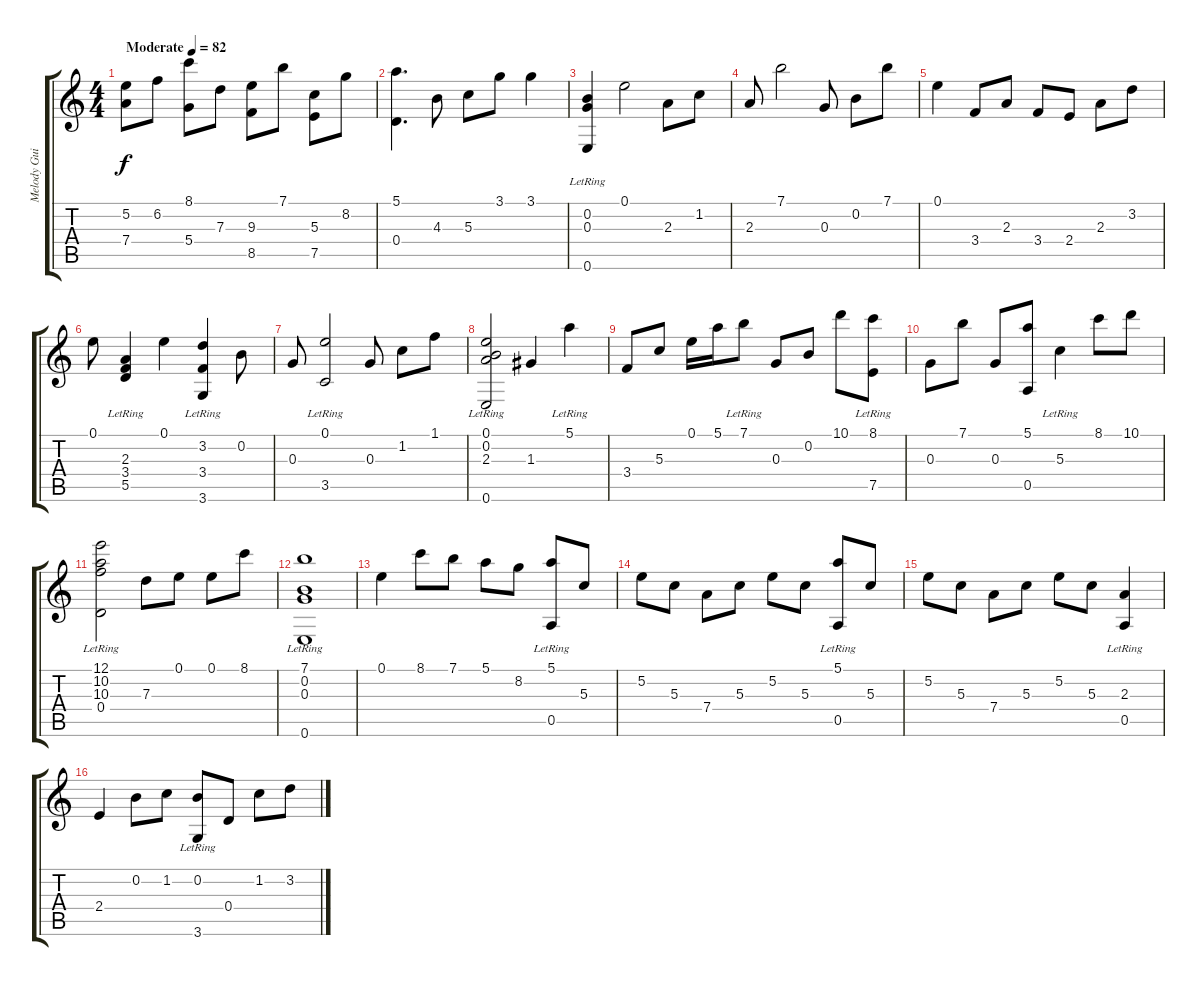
\track ("Melody Guitar" "Melody Gui") {instrument acousticguitarnylon}
\staff {score tabs}
\tuning (E4 B3 G3 D3 A2 E2) {hide}
\ts (4 4)
\tempo (82 "Moderate")
\clef g2
\ks c
(5.2 7.4).8{dy f instrument acousticguitarnylon} 6.2.8 (8.1 5.4).8 7.3.8 (9.3 8.5).8 7.1.8 (5.3 7.5).8 8.2.8 |
(5.1 0.4).4{d} 4.3.8 5.3.8 3.1.8 3.1.4 |
(0.2{lr} 0.3 0.6).4 0.1.2 2.3.8 1.2.8 |
2.3.8 7.1.2 0.3.8 0.2.8 7.1.8 |
0.1.4 3.4.8 2.3.8 3.4.8 2.4.8 2.3.8 3.2.8 |
0.1.8 (2.3{lr} 3.4 5.5).4 0.1.4 (3.2{lr} 3.4 3.6).4 0.2.8 |
0.3.8 (0.1{lr} 3.5).2 0.3.8 1.2.8 1.1.8 |
(0.1 0.2{lr} 2.3 0.6).2 1.3.4 5.1{lr}.4 |
3.4.8 5.3.8 0.1.16 5.1.16 7.1{lr}.8 0.3.8 0.2.8 10.1.8 (8.1{lr} 7.5).8 |
0.3.8 7.1.8 0.3.8 (5.1 0.5).8 5.3{lr}.4 8.1.8 10.1.8 |
(12.1{lr} 10.2 10.3 0.4).2 7.3.8 0.1.8 0.1.8 8.1.8 |
(7.1 0.2{lr} 0.3 0.6).1 |
0.1.4 8.1.8 7.1.8 5.1.8 8.2.8 (5.1{lr} 0.5).8 5.3.8 |
5.2.8 5.3.8 7.4.8 5.3.8 5.2.8 5.3.8 (5.1{lr} 0.5).8 5.3.8 |
5.2.8 5.3.8 7.4.8 5.3.8 5.2.8 5.3.8 (2.3{lr} 0.5).4 |
2.4.4 0.2.8 1.2.8 (0.2{lr} 3.6).8 0.4.8 1.2.8 3.2.8
